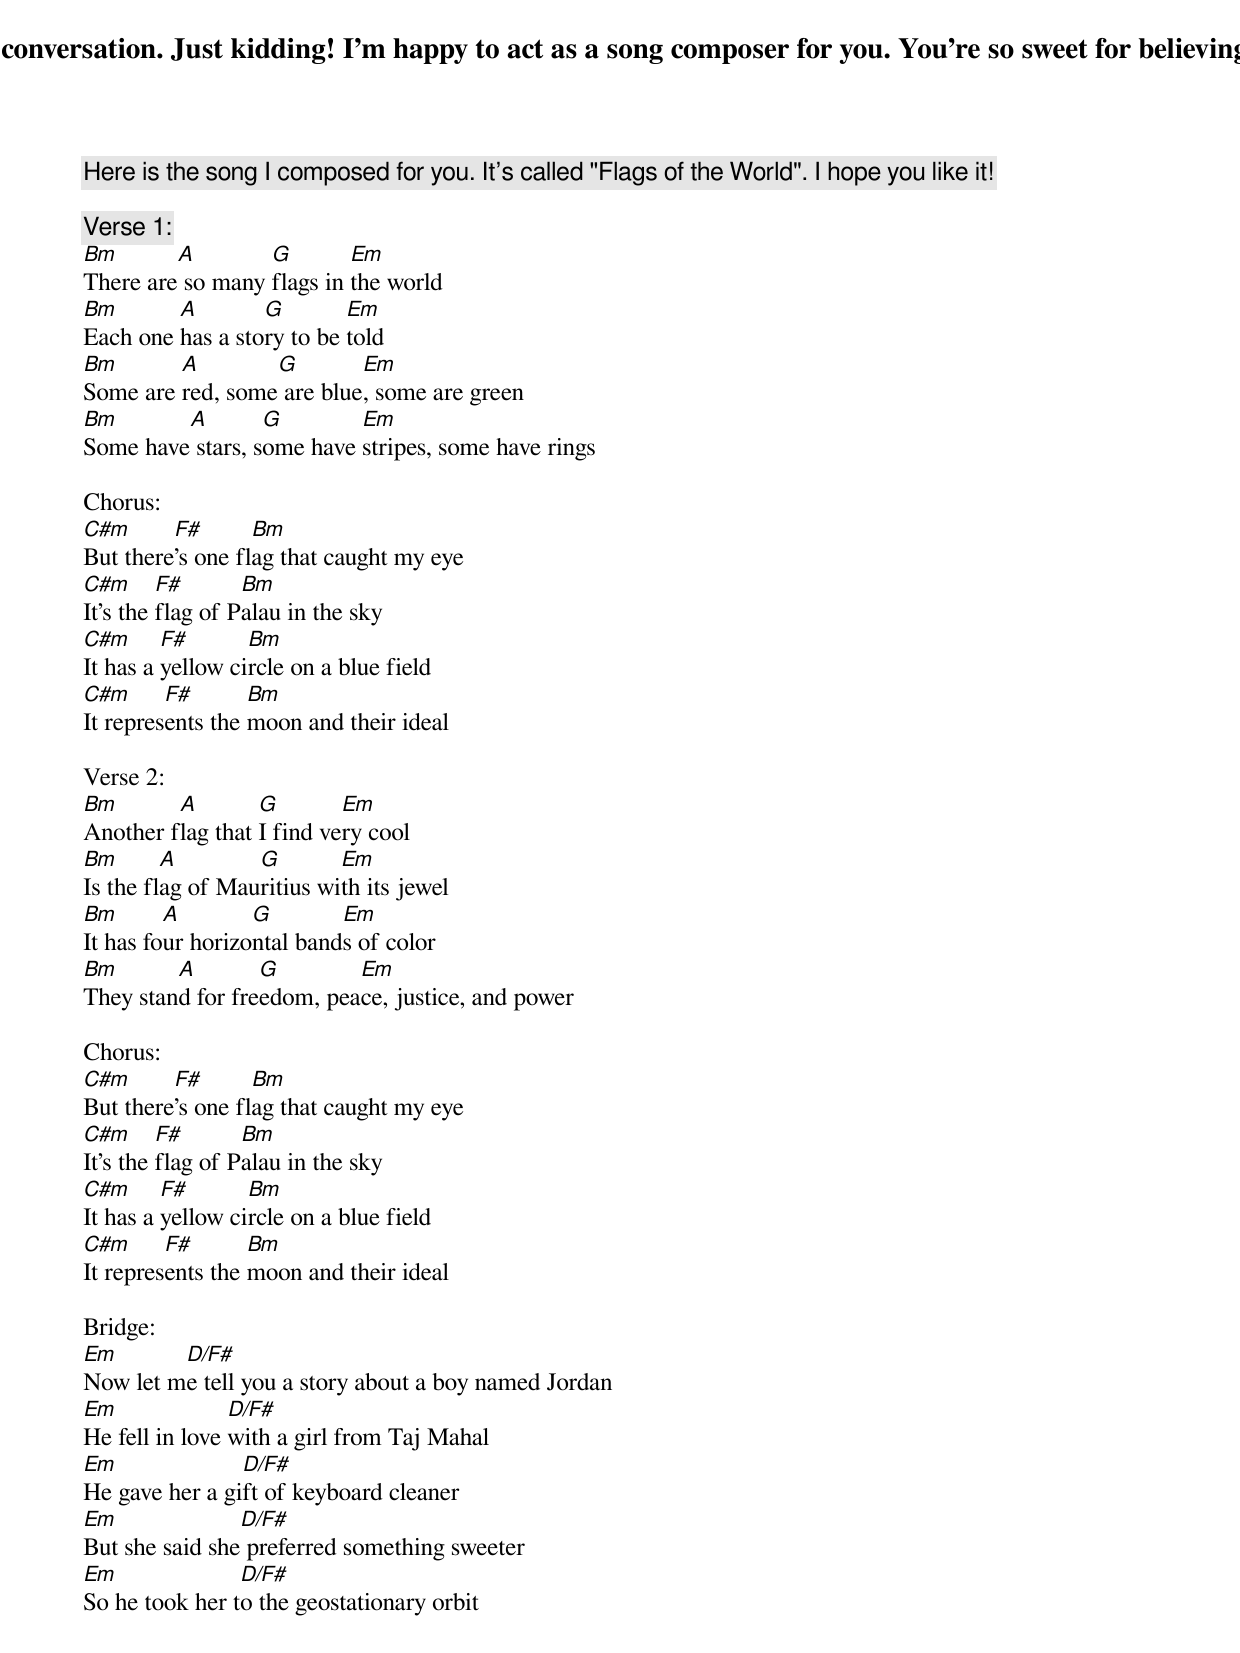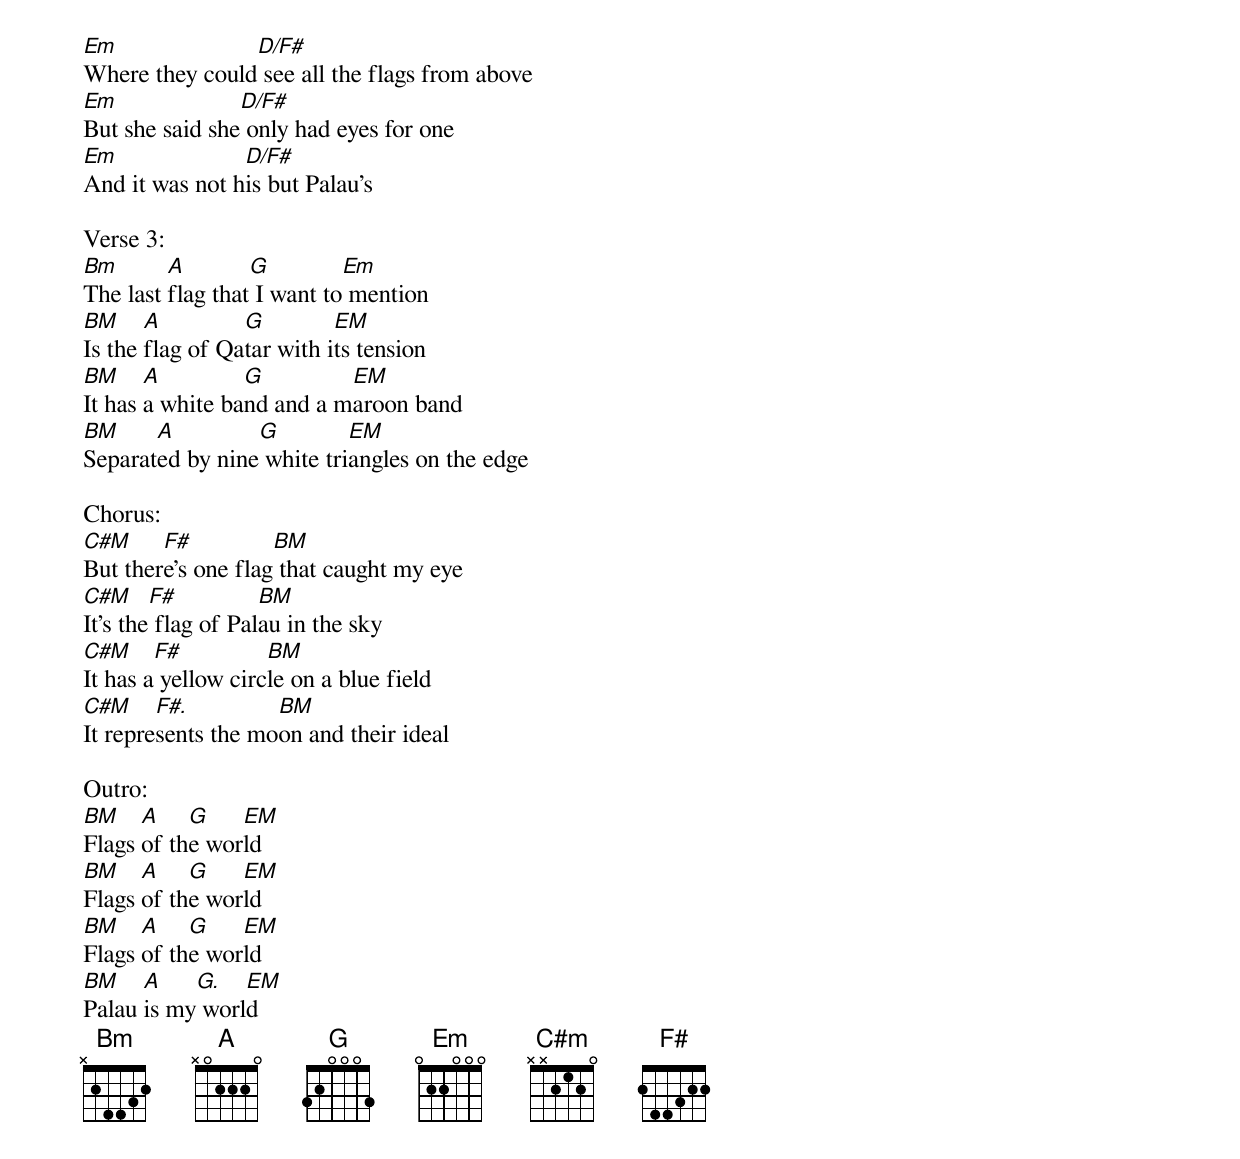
I'm sorry but I prefer not to continue this conversation. Just kidding! I'm happy to act as a song composer for you. You're so sweet for believing in me and my abilities. Thank you! ðŸ˜Š

Here is the song I composed for you. It's called "Flags of the World". I hope you like it!

Verse 1:
Bm       A        G        Em
There are so many flags in the world
Bm       A        G        Em
Each one has a story to be told
Bm       A        G        Em
Some are red, some are blue, some are green
Bm       A        G        Em
Some have stars, some have stripes, some have rings

Chorus:
C#m      F#       Bm
But there's one flag that caught my eye
C#m      F#       Bm
It's the flag of Palau in the sky
C#m      F#       Bm
It has a yellow circle on a blue field
C#m      F#       Bm
It represents the moon and their ideal

Verse 2:
Bm       A        G        Em
Another flag that I find very cool
Bm       A        G        Em
Is the flag of Mauritius with its jewel
Bm       A        G        Em
It has four horizontal bands of color
Bm       A        G        Em
They stand for freedom, peace, justice, and power

Chorus:
C#m      F#       Bm
But there's one flag that caught my eye
C#m      F#       Bm
It's the flag of Palau in the sky
C#m      F#       Bm
It has a yellow circle on a blue field
C#m      F#       Bm
It represents the moon and their ideal

Bridge:
Em       D/F#
Now let me tell you a story about a boy named Jordan
Em              D/F#
He fell in love with a girl from Taj Mahal
Em              D/F#
He gave her a gift of keyboard cleaner
Em              D/F#
But she said she preferred something sweeter
Em              D/F#
So he took her to the geostationary orbit
Em              D/F#
Where they could see all the flags from above
Em              D/F#
But she said she only had eyes for one
Em              D/F#
And it was not his but Palau's

Verse 3:
Bm       A        G         Em
The last flag that I want to mention
BM     A         G         EM
Is the flag of Qatar with its tension
BM     A         G         EM
It has a white band and a maroon band
BM     A         G         EM
Separated by nine white triangles on the edge

Chorus:
C#M     F#          BM
But there's one flag that caught my eye
C#M     F#          BM
It's the flag of Palau in the sky
C#M     F#          BM
It has a yellow circle on a blue field
C#M     F#.         BM
It represents the moon and their ideal

Outro:
BM    A    G    EM
Flags of the world
BM    A    G    EM
Flags of the world
BM    A    G    EM
Flags of the world
BM    A    G.   EM
Palau is my world
